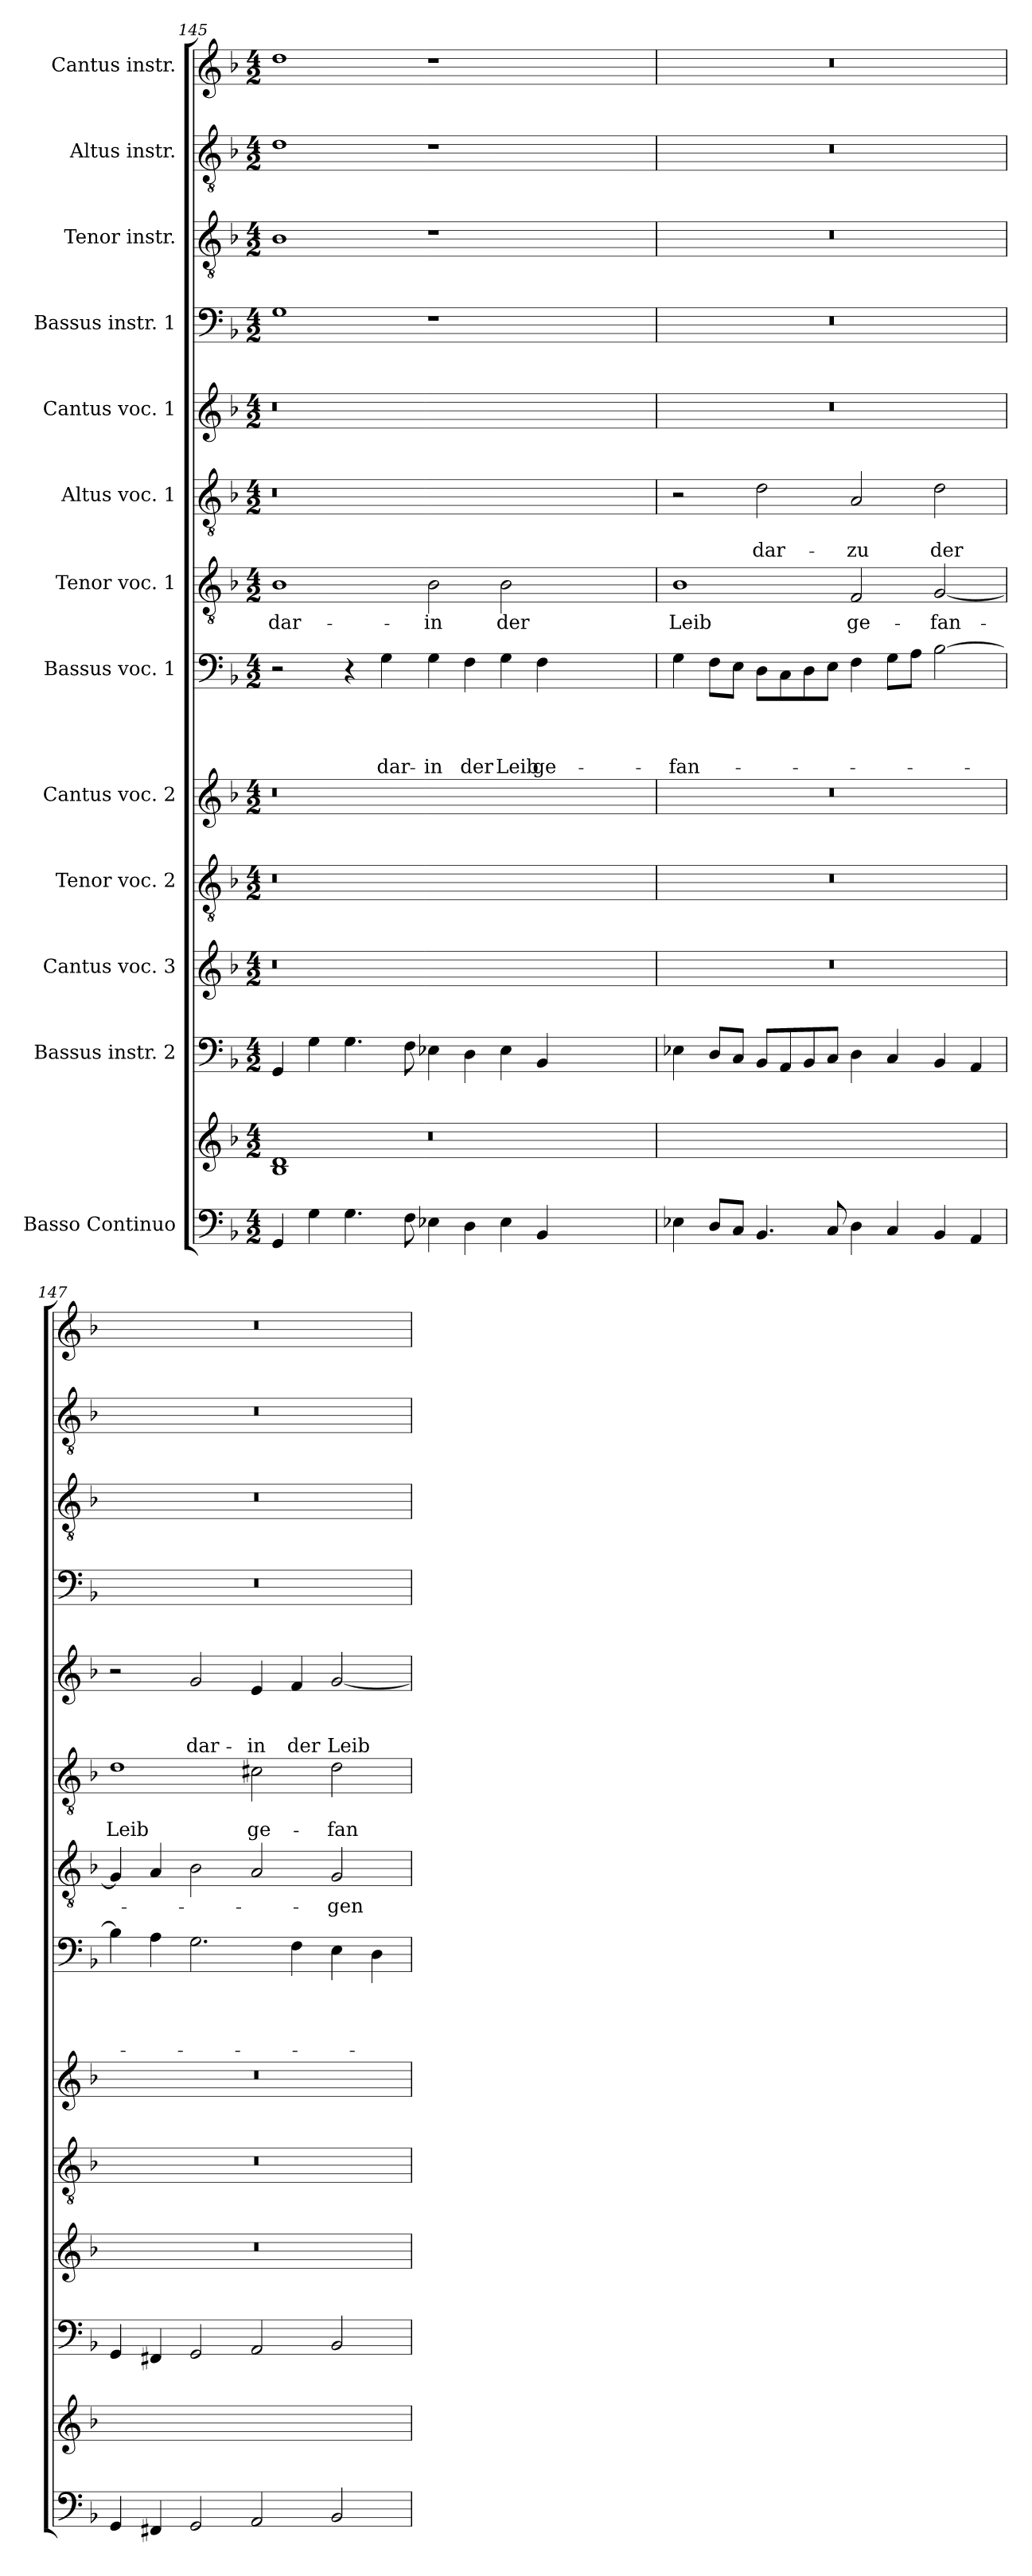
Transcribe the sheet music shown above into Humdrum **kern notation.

**kern	**kern	**kern	**kern	**kern	**kern	**kern	**text	**text	**text	**text	**kern	**text	**kern	**text	**text	**kern	**text	**text	**text	**kern	**kern	**kern	**kern
*part14	*part13	*part12	*part11	*part10	*part9	*part8	*part8	*part8	*part8	*part8	*part7	*part7	*part6	*part6	*part6	*part5	*part5	*part5	*part5	*part4	*part3	*part2	*part1
*staff14	*staff13	*staff12	*staff11	*staff10	*staff9	*staff8	*staff8	*staff8	*staff8	*staff8	*staff7	*staff7	*staff6	*staff6	*staff6	*staff5	*staff5	*staff5	*staff5	*staff4	*staff3	*staff2	*staff1
*I"Basso Continuo	*	*I"Bassus instr. 2	*I"Cantus voc. 3	*I"Tenor voc. 2	*I"Cantus voc. 2	*I"Bassus voc. 1	*	*	*	*	*I"Tenor voc. 1	*	*I"Altus voc. 1	*	*	*I"Cantus voc. 1	*	*	*	*I"Bassus instr. 1	*I"Tenor instr.	*I"Altus instr.	*I"Cantus instr.
*clefF4	*clefG2	*clefF4	*clefG2	*clefGv2	*clefG2	*clefF4	*	*	*	*	*clefGv2	*	*clefGv2	*	*	*clefG2	*	*	*	*clefF4	*clefGv2	*clefGv2	*clefG2
*k[b-]	*k[b-]	*k[b-]	*k[b-]	*k[b-]	*k[b-]	*k[b-]	*	*	*	*	*k[b-]	*	*k[b-]	*	*	*k[b-]	*	*	*	*k[b-]	*k[b-]	*k[b-]	*k[b-]
*F:	*F:	*F:	*F:	*F:	*F:	*F:	*	*	*	*	*F:	*	*F:	*	*	*F:	*	*	*	*F:	*F:	*F:	*F:
*M4/2	*M4/2	*M4/2	*M4/2	*M4/2	*M4/2	*M4/2	*	*	*	*	*M4/2	*	*M4/2	*	*	*M4/2	*	*	*	*M4/2	*M4/2	*M4/2	*M4/2
=145	=145	=145	=145	=145	=145	=145	=145	=145	=145	=145	=145	=145	=145	=145	=145	=145	=145	=145	=145	=145	=145	=145	=145
!	!	!	!	!	!	!	!	!	!	!	!	!LO:LY:b	!	!	!	!	!	!	!	!	!	!	!
4GG/	1B- 1d	4GG/	0r	0r	0r	2r	.	.	.	.	1B-	dar-	0r	.	.	0r	.	.	.	1G	1B-	1d	1dd
4G\	.	4G\	.	.	.	.	.	.	.	.	.	.	.	.	.	.	.	.	.	.	.	.	.
4.G\	.	4.G\	.	.	.	4r	.	.	.	.	.	.	.	.	.	.	.	.	.	.	.	.	.
!	!	!	!	!	!	!	!	!	!	!LO:LY:b	!	!	!	!	!	!	!	!	!	!	!	!	!
.	.	.	.	.	.	4G\	.	.	.	dar-	.	.	.	.	.	.	.	.	.	.	.	.	.
8F\	.	8F\	.	.	.	.	.	.	.	.	.	.	.	.	.	.	.	.	.	.	.	.	.
!	!	!	!	!	!	!	!	!	!	!LO:LY:b	!	!LO:LY:b	!	!	!	!	!	!	!	!	!	!	!
4E-X\	0r	4E-X\	.	.	.	4G\	.	.	.	-in	2B-\	-in	.	.	.	.	.	.	.	1r	1r	1r	1r
!	!	!	!	!	!	!	!	!	!	!LO:LY:b	!	!	!	!	!	!	!	!	!	!	!	!	!
4D\	.	4D\	.	.	.	4F\	.	.	.	der	.	.	.	.	.	.	.	.	.	.	.	.	.
!	!	!	!	!	!	!	!	!	!	!LO:LY:b	!	!LO:LY:b	!	!	!	!	!	!	!	!	!	!	!
4E-\	.	4E-\	.	.	.	4G\	.	.	.	Leib	2B-\	der	.	.	.	.	.	.	.	.	.	.	.
!	!	!	!	!	!	!	!	!	!	!LO:LY:b	!	!	!	!	!	!	!	!	!	!	!	!	!
4BB-/	.	4BB-/	.	.	.	4F\	.	.	.	ge-	.	.	.	.	.	.	.	.	.	.	.	.	.
1ryy	.	1ryy	1ryy	1ryy	1ryy	1ryy	.	.	.	.	1ryy	.	1ryy	.	.	1ryy	.	.	.	1ryy	1ryy	1ryy	1ryy
=146	=146	=146	=146	=146	=146	=146	=146	=146	=146	=146	=146	=146	=146	=146	=146	=146	=146	=146	=146	=146	=146	=146	=146
!	!	!	!	!	!	!	!	!	!	!LO:LY:b	!	!LO:LY:b	!	!	!	!	!	!	!	!	!	!	!
4E-X\	0ryy	4E-X\	0r	0r	0r	4G\	.	.	.	-fan-	1B-	Leib	2r	.	.	0r	.	.	.	0r	0r	0r	0r
8D/L	.	8D/L	.	.	.	8F\L	.	.	.	.	.	.	.	.	.	.	.	.	.	.	.	.	.
8C/J	.	8C/J	.	.	.	8E\J	.	.	.	.	.	.	.	.	.	.	.	.	.	.	.	.	.
!	!	!	!	!	!	!	!	!	!	!	!	!	!	!	!LO:LY:b	!	!	!	!	!	!	!	!
4.BB-/	.	8BB-/L	.	.	.	8D\L	.	.	.	.	.	.	2d\	.	dar-	.	.	.	.	.	.	.	.
.	.	8AA/	.	.	.	8C\	.	.	.	.	.	.	.	.	.	.	.	.	.	.	.	.	.
.	.	8BB-/	.	.	.	8D\	.	.	.	.	.	.	.	.	.	.	.	.	.	.	.	.	.
8C/	.	8C/J	.	.	.	8E\J	.	.	.	.	.	.	.	.	.	.	.	.	.	.	.	.	.
!	!	!	!	!	!	!	!	!	!	!	!	!LO:LY:b	!	!	!LO:LY:b	!	!	!	!	!	!	!	!
4D\	.	4D\	.	.	.	4F\	.	.	.	.	2F/	ge-	2A/	.	-zu	.	.	.	.	.	.	.	.
4C/	.	4C/	.	.	.	8G\L	.	.	.	.	.	.	.	.	.	.	.	.	.	.	.	.	.
.	.	.	.	.	.	8A\J	.	.	.	.	.	.	.	.	.	.	.	.	.	.	.	.	.
!	!	!	!	!	!	!	!	!	!	!	!	!LO:LY:b	!	!	!LO:LY:b	!	!	!	!	!	!	!	!
4BB-/	.	4BB-/	.	.	.	[2B-\	.	.	.	.	[2G/	-fan-	2d\	.	der	.	.	.	.	.	.	.	.
4AA/	.	4AA/	.	.	.	.	.	.	.	.	.	.	.	.	.	.	.	.	.	.	.	.	.
=147	=147	=147	=147	=147	=147	=147	=147	=147	=147	=147	=147	=147	=147	=147	=147	=147	=147	=147	=147	=147	=147	=147	=147
!	!	!	!	!	!	!	!	!	!	!	!	!	!	!	!LO:LY:b	!	!	!	!	!	!	!	!
4GG/	0ryy	4GG/	0r	0r	0r	4B-\]	.	.	.	.	4G/]	.	1d	.	Leib	2r	.	.	.	0r	0r	0r	0r
4FF#X/	.	4FF#X/	.	.	.	4A\	.	.	.	.	4A/	.	.	.	.	.	.	.	.	.	.	.	.
!	!	!	!	!	!	!	!	!	!	!	!	!	!	!	!	!	!	!	!LO:LY:b	!	!	!	!
2GG/	.	2GG/	.	.	.	2.G\	.	.	.	.	2B-\	.	.	.	.	2g/	.	.	dar-	.	.	.	.
!	!	!	!	!	!	!	!	!	!	!	!	!	!	!	!LO:LY:b	!	!	!	!LO:LY:b	!	!	!	!
2AA/	.	2AA/	.	.	.	.	.	.	.	.	2A/	.	2c#X\	.	ge-	4e/	.	.	-in	.	.	.	.
!	!	!	!	!	!	!	!	!	!	!	!	!	!	!	!	!	!	!	!LO:LY:b	!	!	!	!
.	.	.	.	.	.	4F\	.	.	.	.	.	.	.	.	.	4f/	.	.	der	.	.	.	.
!	!	!	!	!	!	!	!	!	!	!	!	!LO:LY:b	!	!	!LO:LY:b	!	!	!	!LO:LY:b	!	!	!	!
2BB-/	.	2BB-/	.	.	.	4E\	.	.	.	.	2G/	-gen	2d\	.	-fan-	[2g/	.	.	Leib	.	.	.	.
.	.	.	.	.	.	4D\	.	.	.	.	.	.	.	.	.	.	.	.	.	.	.	.	.
=	=	=	=	=	=	=	=	=	=	=	=	=	=	=	=	=	=	=	=	=	=	=	=
*-	*-	*-	*-	*-	*-	*-	*-	*-	*-	*-	*-	*-	*-	*-	*-	*-	*-	*-	*-	*-	*-	*-	*-
